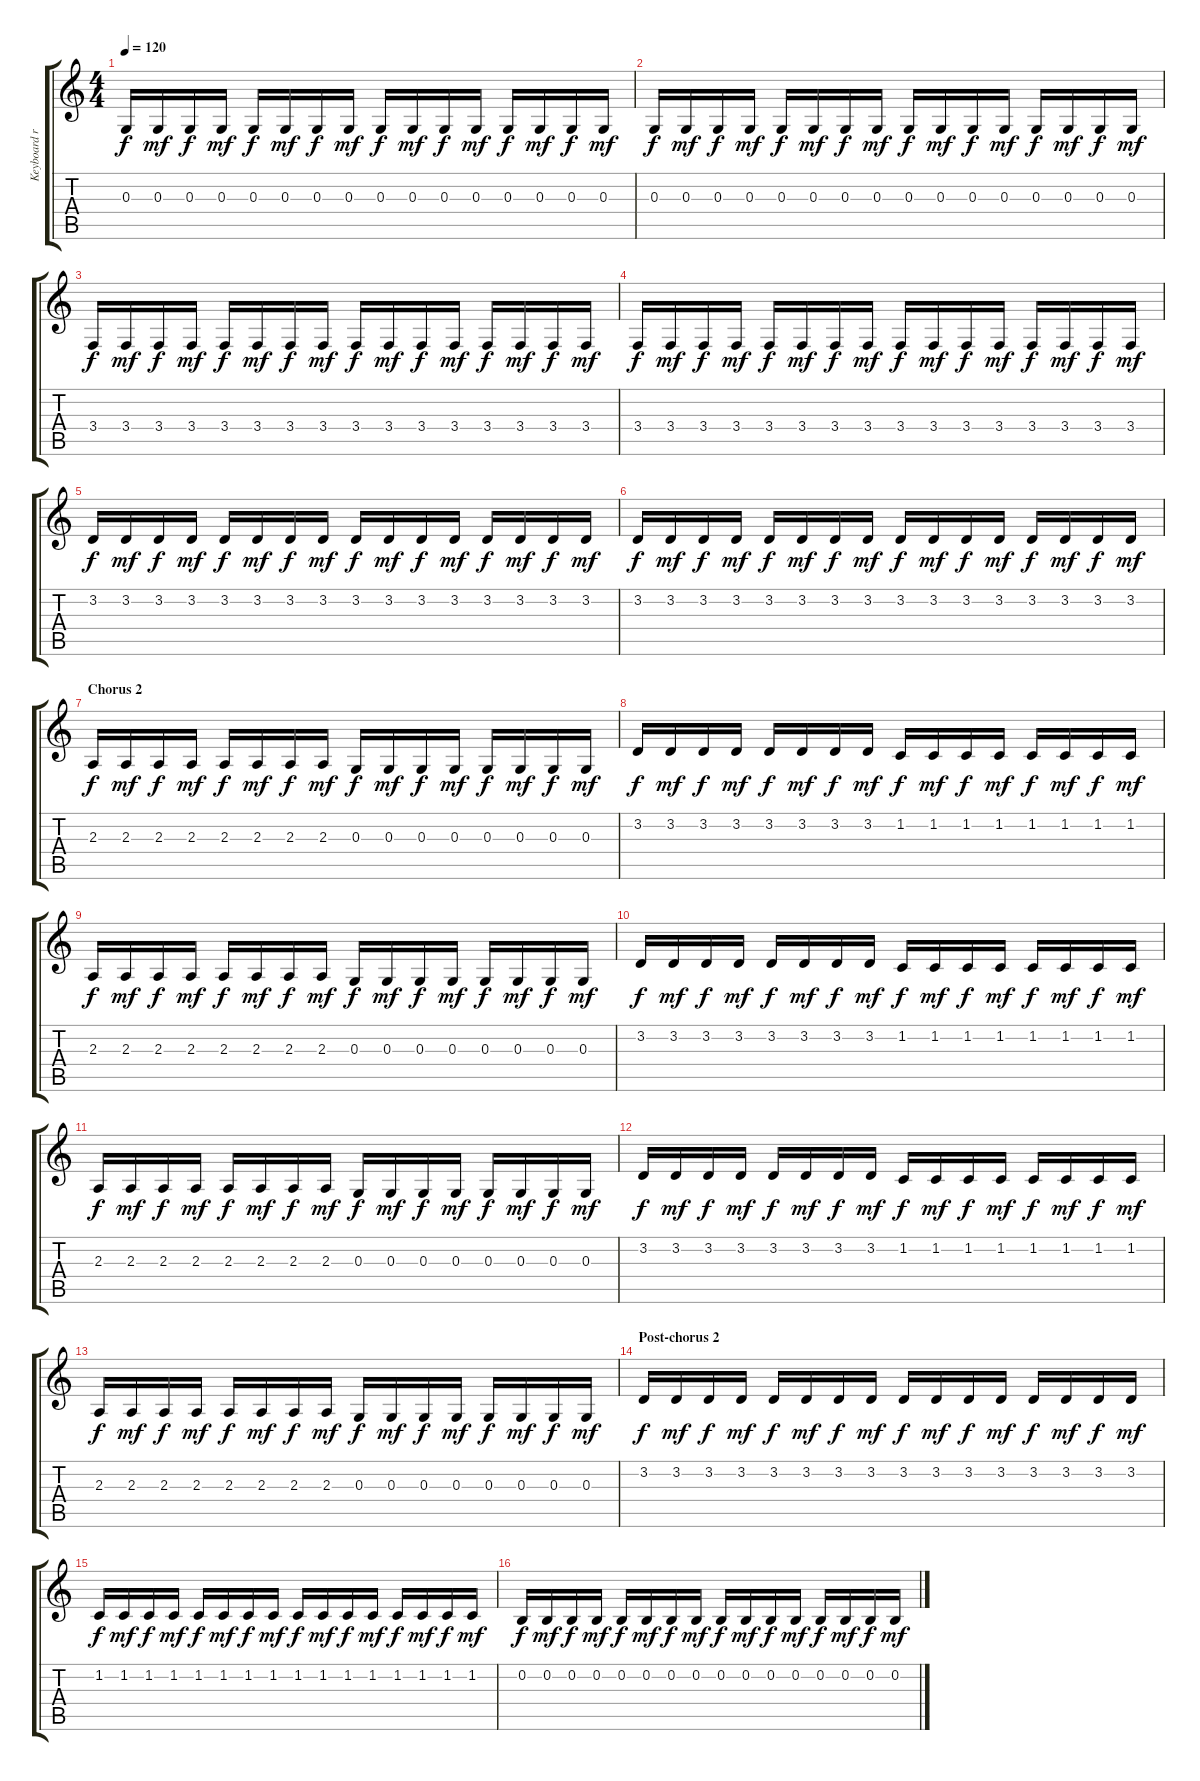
\track ("Keyboard rythm" "Keyboard r") {instrument lead7fifths}
\staff {score tabs}
\tuning (E4 B3 G3 D3 A2 E2) {hide}
\ts (4 4)
\tempo 120
\clef g2
\ks c
0.3.16{dy f} 0.3.16{dy mf} 0.3.16{dy f} 0.3.16{dy mf} 0.3.16{dy f} 0.3.16{dy mf} 0.3.16{dy f} 0.3.16{dy mf} 0.3.16{dy f} 0.3.16{dy mf} 0.3.16{dy f} 0.3.16{dy mf} 0.3.16{dy f} 0.3.16{dy mf} 0.3.16{dy f} 0.3.16{dy mf} |
0.3.16{dy f} 0.3.16{dy mf} 0.3.16{dy f} 0.3.16{dy mf} 0.3.16{dy f} 0.3.16{dy mf} 0.3.16{dy f} 0.3.16{dy mf} 0.3.16{dy f} 0.3.16{dy mf} 0.3.16{dy f} 0.3.16{dy mf} 0.3.16{dy f} 0.3.16{dy mf} 0.3.16{dy f} 0.3.16{dy mf} |
3.4.16{dy f} 3.4.16{dy mf} 3.4.16{dy f} 3.4.16{dy mf} 3.4.16{dy f} 3.4.16{dy mf} 3.4.16{dy f} 3.4.16{dy mf} 3.4.16{dy f} 3.4.16{dy mf} 3.4.16{dy f} 3.4.16{dy mf} 3.4.16{dy f} 3.4.16{dy mf} 3.4.16{dy f} 3.4.16{dy mf} |
3.4.16{dy f} 3.4.16{dy mf} 3.4.16{dy f} 3.4.16{dy mf} 3.4.16{dy f} 3.4.16{dy mf} 3.4.16{dy f} 3.4.16{dy mf} 3.4.16{dy f} 3.4.16{dy mf} 3.4.16{dy f} 3.4.16{dy mf} 3.4.16{dy f} 3.4.16{dy mf} 3.4.16{dy f} 3.4.16{dy mf} |
3.2.16{dy f} 3.2.16{dy mf} 3.2.16{dy f} 3.2.16{dy mf} 3.2.16{dy f} 3.2.16{dy mf} 3.2.16{dy f} 3.2.16{dy mf} 3.2.16{dy f} 3.2.16{dy mf} 3.2.16{dy f} 3.2.16{dy mf} 3.2.16{dy f} 3.2.16{dy mf} 3.2.16{dy f} 3.2.16{dy mf} |
3.2.16{dy f} 3.2.16{dy mf} 3.2.16{dy f} 3.2.16{dy mf} 3.2.16{dy f} 3.2.16{dy mf} 3.2.16{dy f} 3.2.16{dy mf} 3.2.16{dy f} 3.2.16{dy mf} 3.2.16{dy f} 3.2.16{dy mf} 3.2.16{dy f} 3.2.16{dy mf} 3.2.16{dy f} 3.2.16{dy mf} |
\section ("" "Chorus 2")
2.3.16{dy f} 2.3.16{dy mf} 2.3.16{dy f} 2.3.16{dy mf} 2.3.16{dy f} 2.3.16{dy mf} 2.3.16{dy f} 2.3.16{dy mf} 0.3.16{dy f} 0.3.16{dy mf} 0.3.16{dy f} 0.3.16{dy mf} 0.3.16{dy f} 0.3.16{dy mf} 0.3.16{dy f} 0.3.16{dy mf} |
3.2.16{dy f} 3.2.16{dy mf} 3.2.16{dy f} 3.2.16{dy mf} 3.2.16{dy f} 3.2.16{dy mf} 3.2.16{dy f} 3.2.16{dy mf} 1.2.16{dy f} 1.2.16{dy mf} 1.2.16{dy f} 1.2.16{dy mf} 1.2.16{dy f} 1.2.16{dy mf} 1.2.16{dy f} 1.2.16{dy mf} |
2.3.16{dy f} 2.3.16{dy mf} 2.3.16{dy f} 2.3.16{dy mf} 2.3.16{dy f} 2.3.16{dy mf} 2.3.16{dy f} 2.3.16{dy mf} 0.3.16{dy f} 0.3.16{dy mf} 0.3.16{dy f} 0.3.16{dy mf} 0.3.16{dy f} 0.3.16{dy mf} 0.3.16{dy f} 0.3.16{dy mf} |
3.2.16{dy f} 3.2.16{dy mf} 3.2.16{dy f} 3.2.16{dy mf} 3.2.16{dy f} 3.2.16{dy mf} 3.2.16{dy f} 3.2.16{dy mf} 1.2.16{dy f} 1.2.16{dy mf} 1.2.16{dy f} 1.2.16{dy mf} 1.2.16{dy f} 1.2.16{dy mf} 1.2.16{dy f} 1.2.16{dy mf} |
2.3.16{dy f} 2.3.16{dy mf} 2.3.16{dy f} 2.3.16{dy mf} 2.3.16{dy f} 2.3.16{dy mf} 2.3.16{dy f} 2.3.16{dy mf} 0.3.16{dy f} 0.3.16{dy mf} 0.3.16{dy f} 0.3.16{dy mf} 0.3.16{dy f} 0.3.16{dy mf} 0.3.16{dy f} 0.3.16{dy mf} |
3.2.16{dy f} 3.2.16{dy mf} 3.2.16{dy f} 3.2.16{dy mf} 3.2.16{dy f} 3.2.16{dy mf} 3.2.16{dy f} 3.2.16{dy mf} 1.2.16{dy f} 1.2.16{dy mf} 1.2.16{dy f} 1.2.16{dy mf} 1.2.16{dy f} 1.2.16{dy mf} 1.2.16{dy f} 1.2.16{dy mf} |
2.3.16{dy f} 2.3.16{dy mf} 2.3.16{dy f} 2.3.16{dy mf} 2.3.16{dy f} 2.3.16{dy mf} 2.3.16{dy f} 2.3.16{dy mf} 0.3.16{dy f} 0.3.16{dy mf} 0.3.16{dy f} 0.3.16{dy mf} 0.3.16{dy f} 0.3.16{dy mf} 0.3.16{dy f} 0.3.16{dy mf} |
\section ("" "Post-chorus 2")
3.2.16{dy f} 3.2.16{dy mf} 3.2.16{dy f} 3.2.16{dy mf} 3.2.16{dy f} 3.2.16{dy mf} 3.2.16{dy f} 3.2.16{dy mf} 3.2.16{dy f} 3.2.16{dy mf} 3.2.16{dy f} 3.2.16{dy mf} 3.2.16{dy f} 3.2.16{dy mf} 3.2.16{dy f} 3.2.16{dy mf} |
1.2.16{dy f} 1.2.16{dy mf} 1.2.16{dy f} 1.2.16{dy mf} 1.2.16{dy f} 1.2.16{dy mf} 1.2.16{dy f} 1.2.16{dy mf} 1.2.16{dy f} 1.2.16{dy mf} 1.2.16{dy f} 1.2.16{dy mf} 1.2.16{dy f} 1.2.16{dy mf} 1.2.16{dy f} 1.2.16{dy mf} |
0.2.16{dy f} 0.2.16{dy mf} 0.2.16{dy f} 0.2.16{dy mf} 0.2.16{dy f} 0.2.16{dy mf} 0.2.16{dy f} 0.2.16{dy mf} 0.2.16{dy f} 0.2.16{dy mf} 0.2.16{dy f} 0.2.16{dy mf} 0.2.16{dy f} 0.2.16{dy mf} 0.2.16{dy f} 0.2.16{dy mf}
